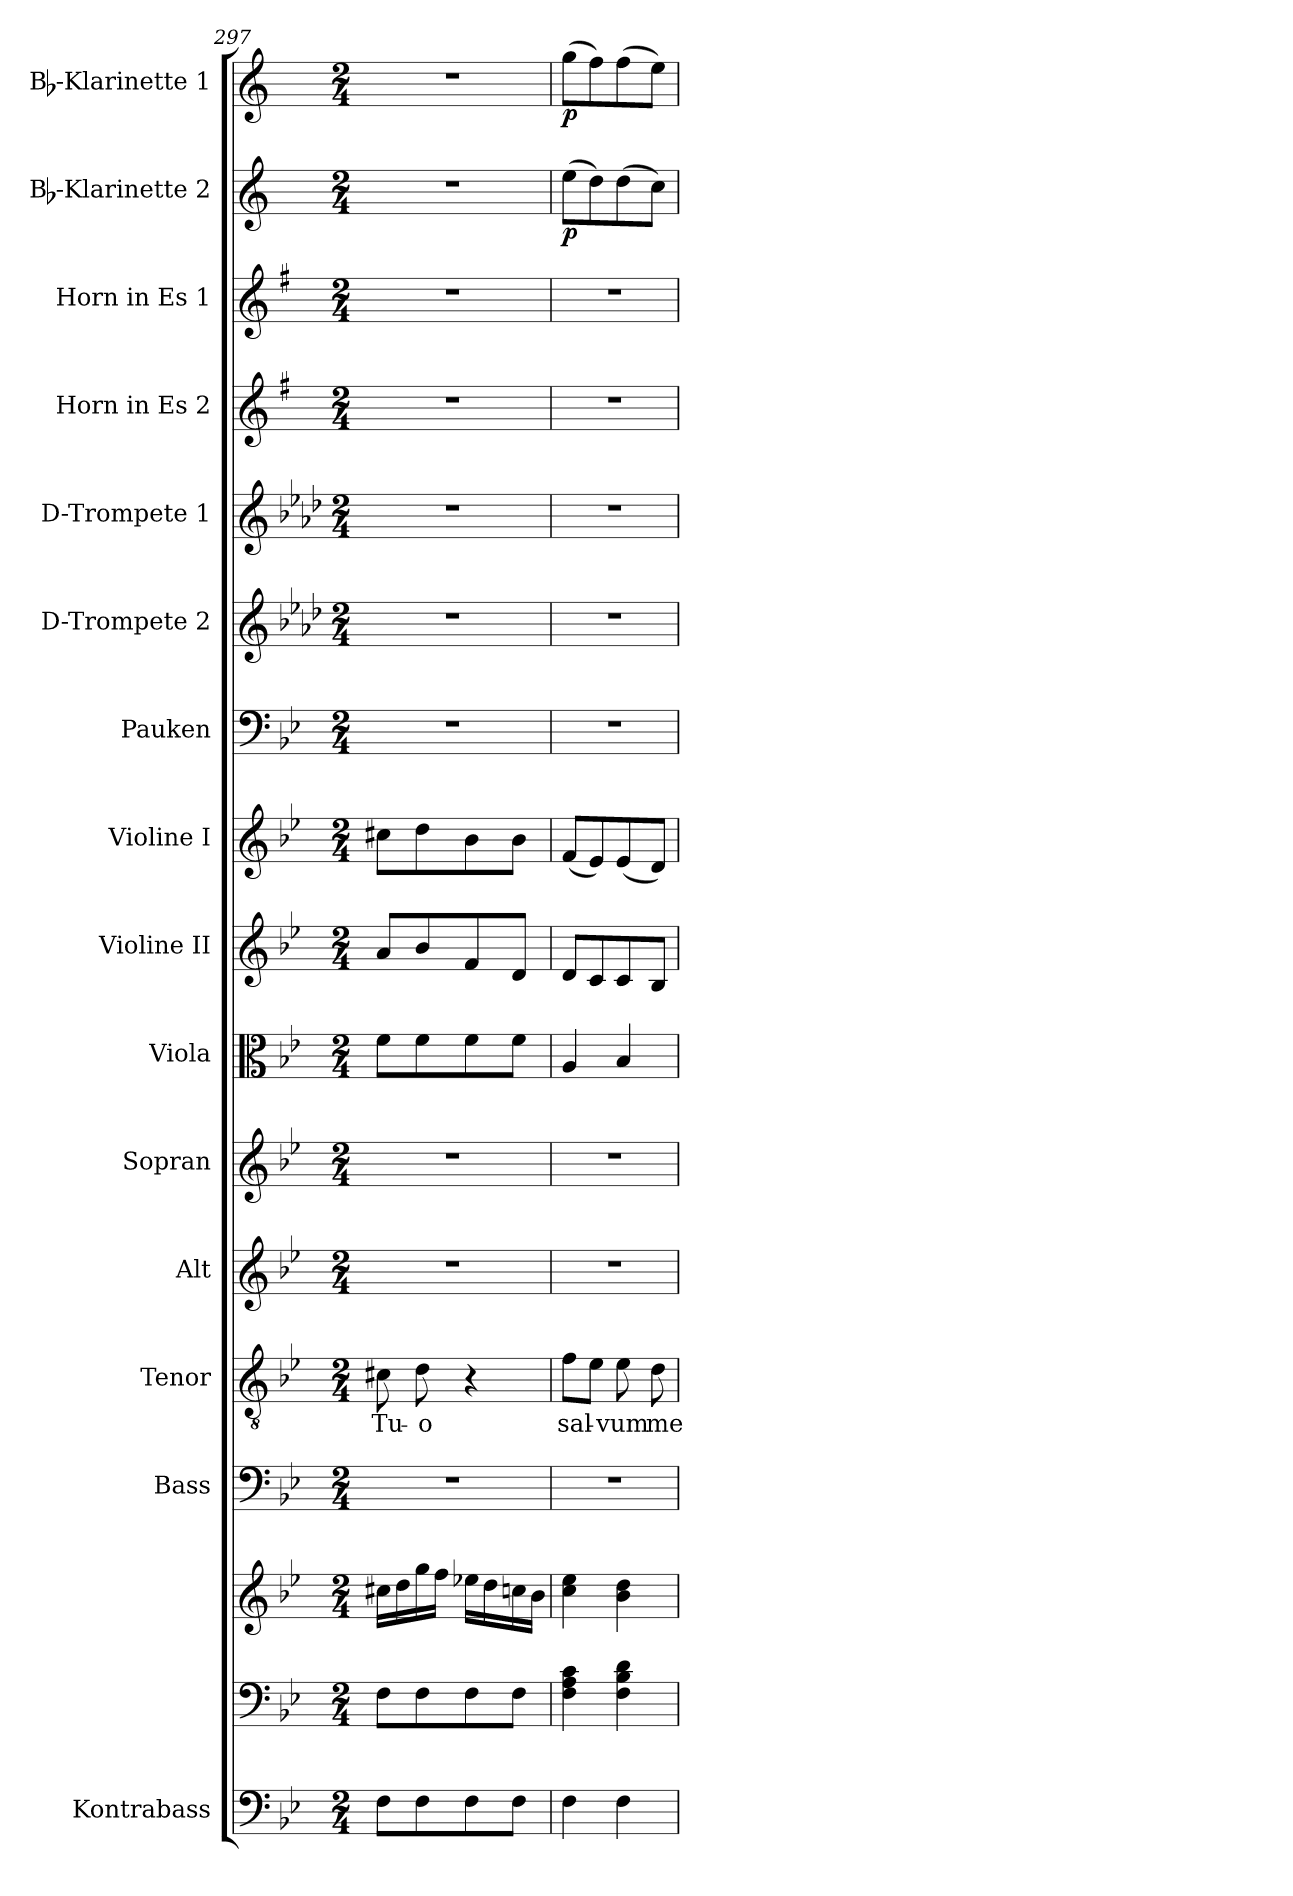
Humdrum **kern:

**kern	**kern	**kern	**kern	**kern	**text	**kern	**kern	**kern	**kern	**kern	**kern	**kern	**kern	**kern	**kern	**kern	**dynam	**kern	**dynam
*part16	*part15	*part15	*part14	*part13	*part13	*part12	*part11	*part10	*part9	*part8	*part7	*part6	*part5	*part4	*part3	*part2	*part2	*part1	*part1
*staff17	*staff16	*staff15	*staff14	*staff13	*staff13	*staff12	*staff11	*staff10	*staff9	*staff8	*staff7	*staff6	*staff5	*staff4	*staff3	*staff2	*staff2	*staff1	*staff1
*I"Kontrabass	*	*	*I"Bass	*I"Tenor	*	*I"Alt	*I"Sopran	*I"Viola	*I"Violine II	*I"Violine I	*I"Pauken	*I"D-Trompete 2	*I"D-Trompete 1	*I"Horn in Es 2	*I"Horn in Es 1	*I"Bb-Klarinette 2	*	*I"Bb-Klarinette 1	*
*I'Kb.	*	*	*I'B.	*I'T.	*	*I'A.	*I'S.	*I'Vla.	*I'Vl. II	*I'Vl. I	*I'Pk.	*I'D Trp. 2	*I'D Trp. 1	*	*	*I'Bb Kl. 2	*	*I'Bb Kl. 1	*
*clefF4	*clefF4	*clefG2	*clefF4	*clefGv2	*	*clefG2	*clefG2	*clefC3	*clefG2	*clefG2	*clefF4	*clefG2	*clefG2	*clefG2	*clefG2	*clefG2	*	*clefG2	*
*ITrd7c12	*	*	*	*	*	*	*	*	*	*	*	*ITrd-1c-2	*ITrd-1c-2	*ITrd5c9	*ITrd5c9	*ITrd1c2	*	*ITrd1c2	*
*k[b-e-]	*k[b-e-]	*k[b-e-]	*k[b-e-]	*k[b-e-]	*	*k[b-e-]	*k[b-e-]	*k[b-e-]	*k[b-e-]	*k[b-e-]	*k[b-e-]	*k[b-e-]	*k[b-e-]	*k[b-e-]	*k[b-e-]	*k[b-e-]	*	*k[b-e-]	*
*B-:	*B-:	*B-:	*B-:	*B-:	*	*B-:	*B-:	*B-:	*B-:	*B-:	*B-:	*B-:	*B-:	*B-:	*B-:	*B-:	*	*B-:	*
*M2/4	*M2/4	*M2/4	*M2/4	*M2/4	*	*M2/4	*M2/4	*M2/4	*M2/4	*M2/4	*M2/4	*M2/4	*M2/4	*M2/4	*M2/4	*M2/4	*	*M2/4	*
=297	=297	=297	=297	=297	=297	=297	=297	=297	=297	=297	=297	=297	=297	=297	=297	=297	=297	=297	=297
!	!	!	!	!	!LO:LY:b	!	!	!	!	!	!	!	!	!	!	!	!	!	!
8FF\L	8F\L	16cc#X\LL	2r	8c#X\	Tu-	2r	2r	8f\L	8a/L	8cc#X\L	2r	2r	2r	2r	2r	2r	.	2r	.
.	.	16dd\	.	.	.	.	.	.	.	.	.	.	.	.	.	.	.	.	.
!	!	!	!	!	!LO:LY:b	!	!	!	!	!	!	!	!	!	!	!	!	!	!
8FF\	8F\	16gg\	.	8d\	-o	.	.	8f\	8b-/	8dd\	.	.	.	.	.	.	.	.	.
.	.	16ff\JJ	.	.	.	.	.	.	.	.	.	.	.	.	.	.	.	.	.
8FF\	8F\	16ee-X\LL	.	4r	.	.	.	8f\	8f/	8b-\	.	.	.	.	.	.	.	.	.
.	.	16dd\	.	.	.	.	.	.	.	.	.	.	.	.	.	.	.	.	.
8FF\J	8F\J	16ccn\	.	.	.	.	.	8f\J	8d/J	8b-\J	.	.	.	.	.	.	.	.	.
.	.	16b-\JJ	.	.	.	.	.	.	.	.	.	.	.	.	.	.	.	.	.
=298	=298	=298	=298	=298	=298	=298	=298	=298	=298	=298	=298	=298	=298	=298	=298	=298	=298	=298	=298
!	!	!	!	!	!LO:LY:b	!	!	!	!	!	!	!	!	!	!	!	!LO:DY:b	!	!LO:DY:b
4FF\	4F\ 4A\ 4c\	4cc\ 4ee-\	2r	8f\L	sal-	2r	2r	4A/	8d/L	(<8f/L	2r	2r	2r	2r	2r	(>8dd\L	p	(>8ff\L	p
.	.	.	.	8e-\J	.	.	.	.	8c/	8e-/)	.	.	.	.	.	8cc\)	.	8ee-\)	.
!	!	!	!	!	!LO:LY:b	!	!	!	!	!	!	!	!	!	!	!	!	!	!
4FF\	4F\ 4B-\ 4d\	4b-\ 4dd\	.	8e-\	-vum	.	.	4B-/	8c/	(<8e-/	.	.	.	.	.	(>8cc\	.	(>8ee-\	.
!	!	!	!	!	!LO:LY:b	!	!	!	!	!	!	!	!	!	!	!	!	!	!
.	.	.	.	8d\	me	.	.	.	8B-/J	8d/J)	.	.	.	.	.	8b-\J)	.	8dd\J)	.
=	=	=	=	=	=	=	=	=	=	=	=	=	=	=	=	=	=	=	=
*-	*-	*-	*-	*-	*-	*-	*-	*-	*-	*-	*-	*-	*-	*-	*-	*-	*-	*-	*-
